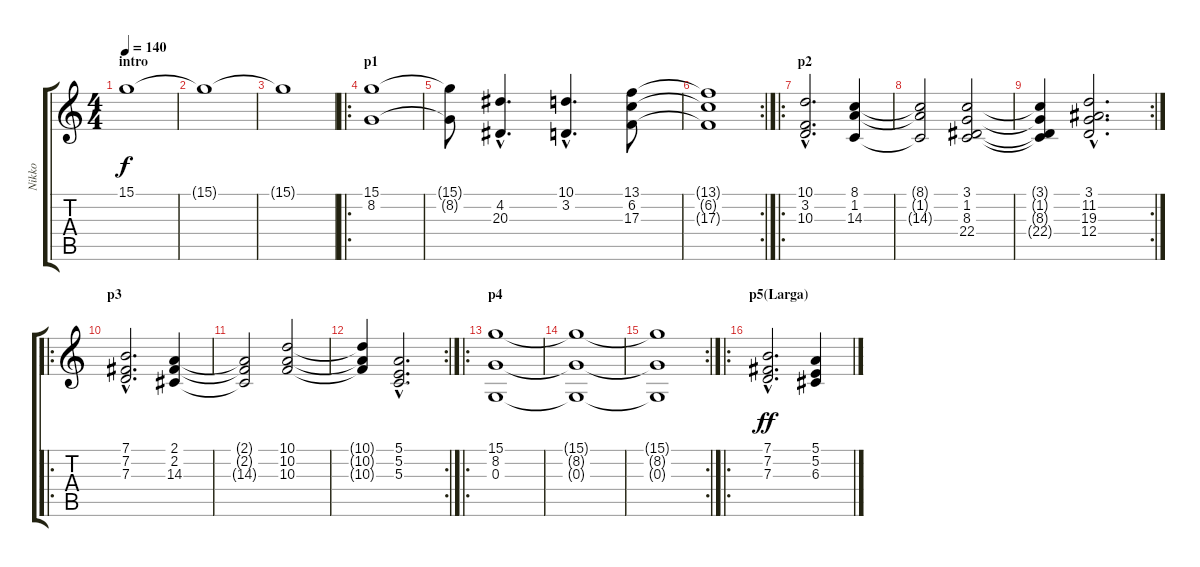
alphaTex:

\track ("Nikko" "Nikko") {instrument synthstrings1}
\staff {score tabs}
\tuning (E4 B3 G3 D3 A2 E2) {hide}
\ts (4 4)
\section ("" "intro")
\tempo 140
\clef g2
\ks c
15.1.1{dy f instrument synthstrings1} |
15.1{t}.1 |
15.1{t}.1 |
\ro
\section ("" "p1")
(15.1 8.2).1{volume 13} |
(15.1{t} 8.2{t}).8 (4.2{hac} 20.3{hac}).4{d} (10.1{hac} 3.2{hac}).4{d} (13.1 6.2 17.3).8 |
\rc 2
(13.1{t} 6.2{t} 17.3{t}).1 |
\ro
\section ("" "p2")
(10.1{hac} 3.2{hac} 10.3{hac}).2{d volume 14} (8.1 1.2 14.3).4 |
(8.1{t} 1.2{t} 14.3{t}).2 (3.1 1.2 8.3 22.4).2 |
\rc 2
(3.1{t} 1.2{t} 8.3{t} 22.4{t}).4 (3.1{hac} 11.2{hac} 19.3{hac} 12.4{hac}).2{d} |
\ro
\section ("" "p3")
(7.1{hac} 7.2{hac} 7.3{hac}).2{d} (2.1 2.2 14.3).4 |
(2.1{t} 2.2{t} 14.3{t}).2 (10.1 10.2 10.3).2 |
\rc 2
(10.1{t} 10.2{t} 10.3{t}).4 (5.1{hac} 5.2{hac} 5.3{hac}).2{d} |
\ro
\section ("" "p4")
(15.1 8.2 0.3).1{volume 13} |
(15.1{t} 8.2{t} 0.3{t}).1 |
\rc 2
(15.1{t} 8.2{t} 0.3{t}).1 |
\ro
\section ("" "p5(Larga)")
(7.1{hac} 7.2{hac} 7.3{hac}).2{d dy ff volume 16} (5.1 5.2 6.3).4
